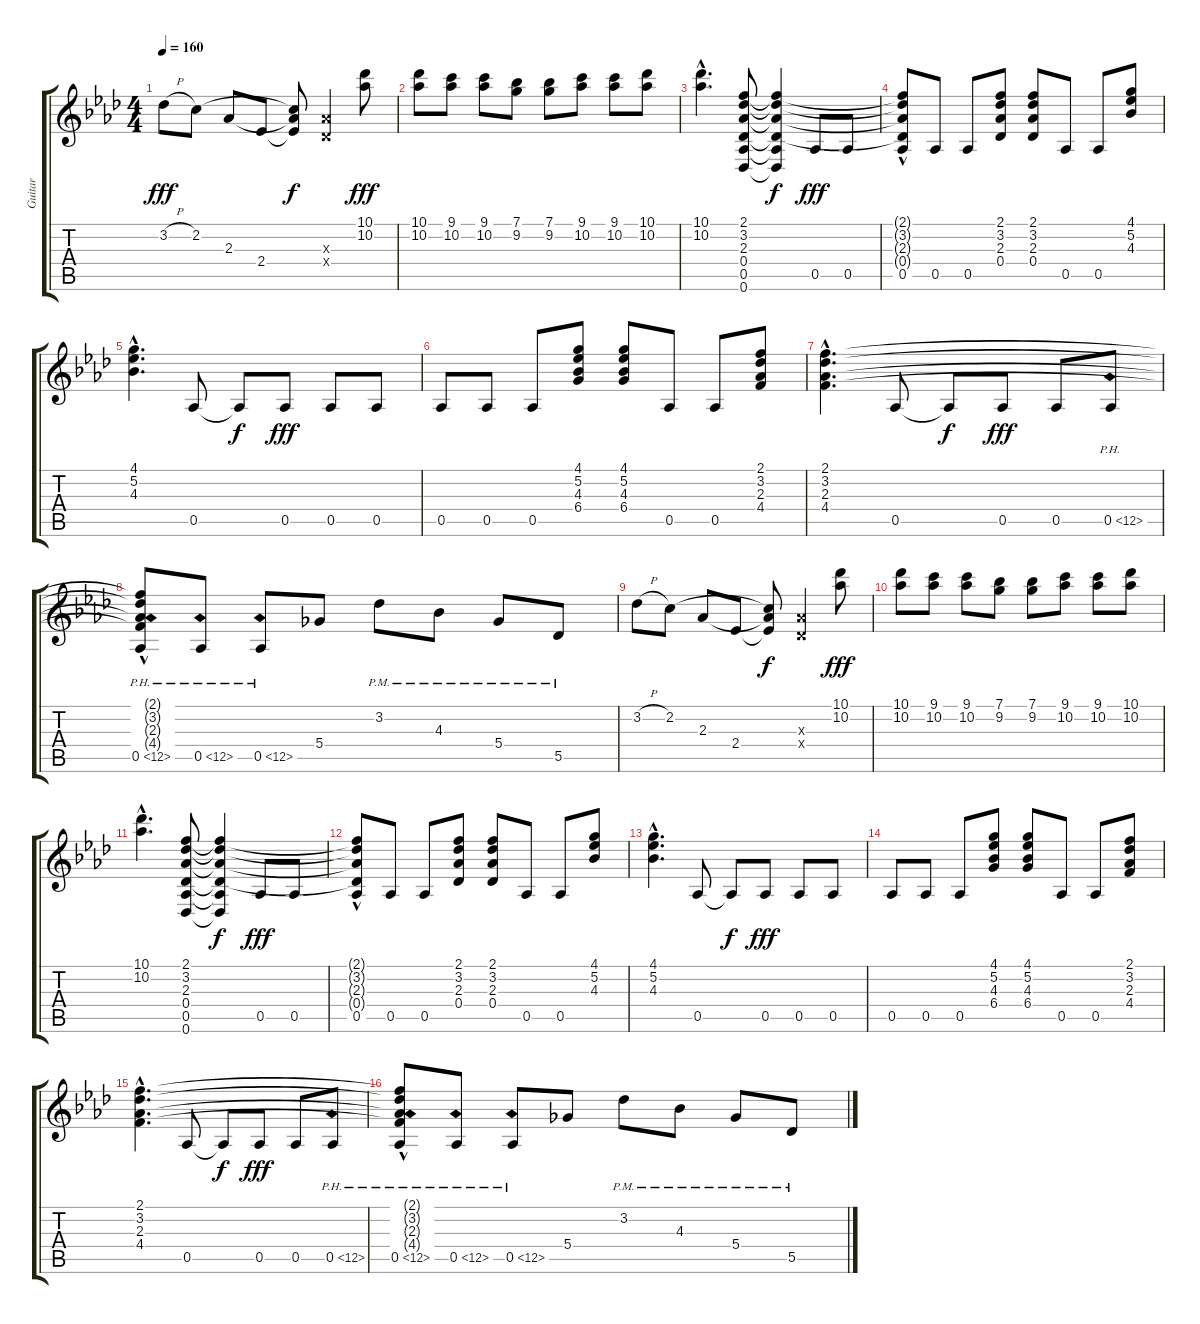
\track ("Guitar" "Guitar") {instrument distortionguitar}
\staff {score tabs}
\tuning (Eb4 Bb3 Gb3 Db3 Ab2 Db2) {hide}
\ts (4 4)
\tempo 160
\clef g2
\ks ab
3.2{h}.8{dy fff} 2.2.8 2.3.8 2.4.8 (2.2{t} 2.3{t} 2.4{t}).8{dy f} (2.3{x} 0.4{x}).4 (10.1 10.2).8{dy fff} |
(10.1 10.2).8 (9.1 10.2).8 (9.1 10.2).8 (7.1 9.2).8 (7.1 9.2).8 (9.1 10.2).8 (9.1 10.2).8 (10.1 10.2).8 |
(10.1{hac} 10.2{hac}).4{d} (2.1 3.2 2.3 0.4 0.5 0.6).8 (2.1{t} 3.2{t} 2.3{t} 0.4{t} 0.5{t} 0.6{t}).4{dy f} 0.5.8{dy fff} 0.5.8 |
(2.1{hac t} 3.2{hac t} 2.3{hac t} 0.4{hac t} 0.5).8 0.5.8 0.5.8 (2.1 3.2 2.3 0.4).8 (2.1 3.2 2.3 0.4).8 0.5.8 0.5.8 (4.1 5.2 4.3).8 |
(4.1{hac} 5.2{hac} 4.3{hac}).4{d} 0.5.8 0.5{t}.8{dy f} 0.5.8{dy fff} 0.5.8 0.5.8 |
0.5.8 0.5.8 0.5.8 (4.1 5.2 4.3 6.4).8 (4.1 5.2 4.3 6.4).8 0.5.8 0.5.8 (2.1 3.2 2.3 4.4).8 |
(2.1{hac} 3.2{hac} 2.3{hac} 4.4{hac}).4{d} 0.5.8 0.5{t}.8{dy f} 0.5.8{dy fff} 0.5.8 0.5{ph 12}.8 |
(2.1{hac t} 3.2{hac t} 2.3{hac t} 4.4{hac t} 0.5{ph 12}).8 0.5{ph 12}.8 0.5{ph 12}.8 5.4.8 3.2{pm}.8 4.3{pm}.8 5.4{pm}.8 5.5{pm}.8 |
3.2{h}.8 2.2.8 2.3.8 2.4.8 (2.2{t} 2.3{t} 2.4{t}).8{dy f} (2.3{x} 0.4{x}).4 (10.1 10.2).8{dy fff} |
(10.1 10.2).8 (9.1 10.2).8 (9.1 10.2).8 (7.1 9.2).8 (7.1 9.2).8 (9.1 10.2).8 (9.1 10.2).8 (10.1 10.2).8 |
(10.1{hac} 10.2{hac}).4{d} (2.1 3.2 2.3 0.4 0.5 0.6).8 (2.1{t} 3.2{t} 2.3{t} 0.4{t} 0.5{t} 0.6{t}).4{dy f} 0.5.8{dy fff} 0.5.8 |
(2.1{hac t} 3.2{hac t} 2.3{hac t} 0.4{hac t} 0.5).8 0.5.8 0.5.8 (2.1 3.2 2.3 0.4).8 (2.1 3.2 2.3 0.4).8 0.5.8 0.5.8 (4.1 5.2 4.3).8 |
(4.1{hac} 5.2{hac} 4.3{hac}).4{d} 0.5.8 0.5{t}.8{dy f} 0.5.8{dy fff} 0.5.8 0.5.8 |
0.5.8 0.5.8 0.5.8 (4.1 5.2 4.3 6.4).8 (4.1 5.2 4.3 6.4).8 0.5.8 0.5.8 (2.1 3.2 2.3 4.4).8 |
(2.1{hac} 3.2{hac} 2.3{hac} 4.4{hac}).4{d} 0.5.8 0.5{t}.8{dy f} 0.5.8{dy fff} 0.5.8 0.5{ph 12}.8 |
(2.1{hac t} 3.2{hac t} 2.3{hac t} 4.4{hac t} 0.5{ph 12}).8 0.5{ph 12}.8 0.5{ph 12}.8 5.4.8 3.2{pm}.8 4.3{pm}.8 5.4{pm}.8 5.5{pm}.8
